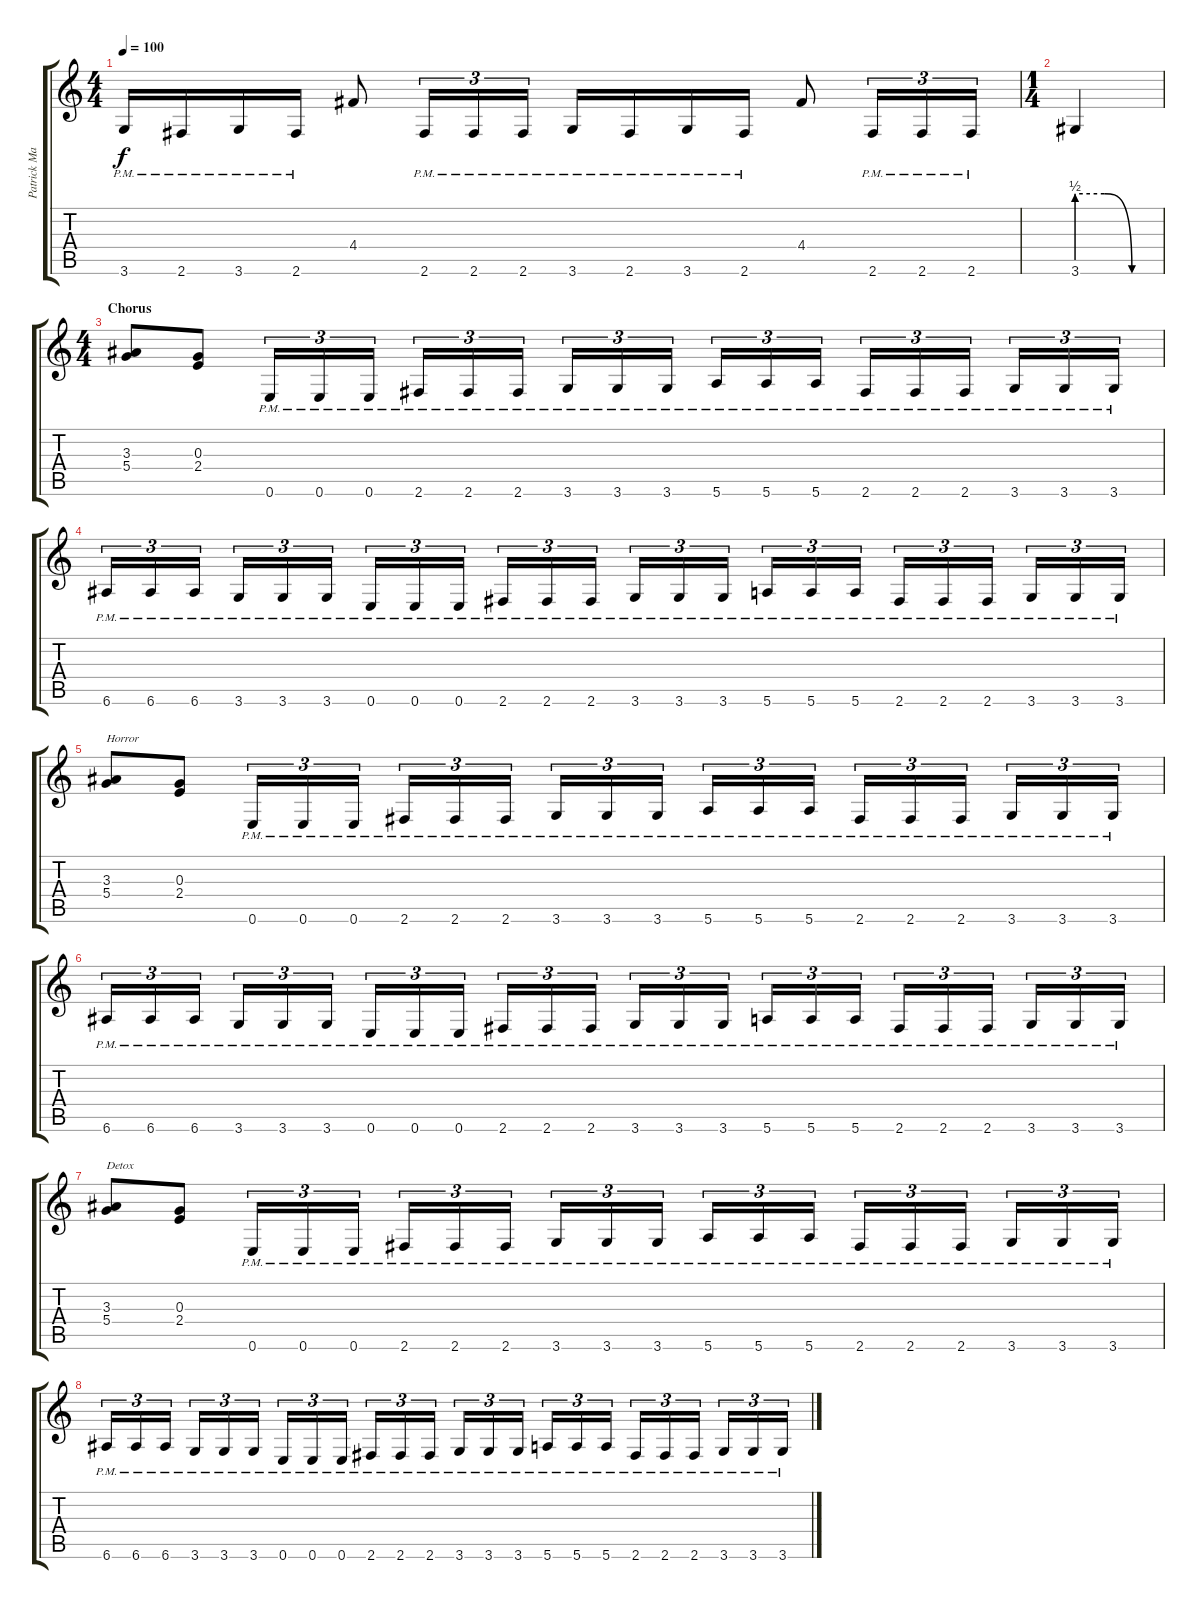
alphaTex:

\track ("Patrick Mameli (lead)" "Patrick Ma") {instrument distortionguitar}
\staff {score tabs}
\tuning (E4 B3 G3 D3 A2 E2) {hide}
\ts (4 4)
\tempo 100
\clef g2
\ks c
3.6{pm}.16{dy f} 2.6{pm}.16 3.6{pm}.16 2.6{pm}.16 4.4.8 2.6{pm}.16{tu (3 2)} 2.6{pm}.16{tu (3 2)} 2.6{pm}.16{tu (3 2)} 3.6{pm}.16 2.6{pm}.16 3.6{pm}.16 2.6{pm}.16 4.4.8 2.6{pm}.16{tu (3 2)} 2.6{pm}.16{tu (3 2)} 2.6{pm}.16{tu (3 2)} |
\ts (1 4)
3.6{be (custom 0 2 20 2 40 0 60 0)}.4 |
\ts (4 4)
\section ("" "Chorus")
(3.3 5.4).8 (0.3 2.4).8 0.6{pm}.16{tu (3 2)} 0.6{pm}.16{tu (3 2)} 0.6{pm}.16{tu (3 2)} 2.6{pm}.16{tu (3 2)} 2.6{pm}.16{tu (3 2)} 2.6{pm}.16{tu (3 2)} 3.6{pm}.16{tu (3 2)} 3.6{pm}.16{tu (3 2)} 3.6{pm}.16{tu (3 2)} 5.6{pm}.16{tu (3 2)} 5.6{pm}.16{tu (3 2)} 5.6{pm}.16{tu (3 2)} 2.6{pm}.16{tu (3 2)} 2.6{pm}.16{tu (3 2)} 2.6{pm}.16{tu (3 2)} 3.6{pm}.16{tu (3 2)} 3.6{pm}.16{tu (3 2)} 3.6{pm}.16{tu (3 2)} |
6.6{pm}.16{tu (3 2)} 6.6{pm}.16{tu (3 2)} 6.6{pm}.16{tu (3 2)} 3.6{pm}.16{tu (3 2)} 3.6{pm}.16{tu (3 2)} 3.6{pm}.16{tu (3 2)} 0.6{pm}.16{tu (3 2)} 0.6{pm}.16{tu (3 2)} 0.6{pm}.16{tu (3 2)} 2.6{pm}.16{tu (3 2)} 2.6{pm}.16{tu (3 2)} 2.6{pm}.16{tu (3 2)} 3.6{pm}.16{tu (3 2)} 3.6{pm}.16{tu (3 2)} 3.6{pm}.16{tu (3 2)} 5.6{pm}.16{tu (3 2)} 5.6{pm}.16{tu (3 2)} 5.6{pm}.16{tu (3 2)} 2.6{pm}.16{tu (3 2)} 2.6{pm}.16{tu (3 2)} 2.6{pm}.16{tu (3 2)} 3.6{pm}.16{tu (3 2)} 3.6{pm}.16{tu (3 2)} 3.6{pm}.16{tu (3 2)} |
(3.3 5.4).8{txt "Horror "} (0.3 2.4).8 0.6{pm}.16{tu (3 2)} 0.6{pm}.16{tu (3 2)} 0.6{pm}.16{tu (3 2)} 2.6{pm}.16{tu (3 2)} 2.6{pm}.16{tu (3 2)} 2.6{pm}.16{tu (3 2)} 3.6{pm}.16{tu (3 2)} 3.6{pm}.16{tu (3 2)} 3.6{pm}.16{tu (3 2)} 5.6{pm}.16{tu (3 2)} 5.6{pm}.16{tu (3 2)} 5.6{pm}.16{tu (3 2)} 2.6{pm}.16{tu (3 2)} 2.6{pm}.16{tu (3 2)} 2.6{pm}.16{tu (3 2)} 3.6{pm}.16{tu (3 2)} 3.6{pm}.16{tu (3 2)} 3.6{pm}.16{tu (3 2)} |
6.6{pm}.16{tu (3 2)} 6.6{pm}.16{tu (3 2)} 6.6{pm}.16{tu (3 2)} 3.6{pm}.16{tu (3 2)} 3.6{pm}.16{tu (3 2)} 3.6{pm}.16{tu (3 2)} 0.6{pm}.16{tu (3 2)} 0.6{pm}.16{tu (3 2)} 0.6{pm}.16{tu (3 2)} 2.6{pm}.16{tu (3 2)} 2.6{pm}.16{tu (3 2)} 2.6{pm}.16{tu (3 2)} 3.6{pm}.16{tu (3 2)} 3.6{pm}.16{tu (3 2)} 3.6{pm}.16{tu (3 2)} 5.6{pm}.16{tu (3 2)} 5.6{pm}.16{tu (3 2)} 5.6{pm}.16{tu (3 2)} 2.6{pm}.16{tu (3 2)} 2.6{pm}.16{tu (3 2)} 2.6{pm}.16{tu (3 2)} 3.6{pm}.16{tu (3 2)} 3.6{pm}.16{tu (3 2)} 3.6{pm}.16{tu (3 2)} |
(3.3 5.4).8{txt "Detox"} (0.3 2.4).8 0.6{pm}.16{tu (3 2)} 0.6{pm}.16{tu (3 2)} 0.6{pm}.16{tu (3 2)} 2.6{pm}.16{tu (3 2)} 2.6{pm}.16{tu (3 2)} 2.6{pm}.16{tu (3 2)} 3.6{pm}.16{tu (3 2)} 3.6{pm}.16{tu (3 2)} 3.6{pm}.16{tu (3 2)} 5.6{pm}.16{tu (3 2)} 5.6{pm}.16{tu (3 2)} 5.6{pm}.16{tu (3 2)} 2.6{pm}.16{tu (3 2)} 2.6{pm}.16{tu (3 2)} 2.6{pm}.16{tu (3 2)} 3.6{pm}.16{tu (3 2)} 3.6{pm}.16{tu (3 2)} 3.6{pm}.16{tu (3 2)} |
6.6{pm}.16{tu (3 2)} 6.6{pm}.16{tu (3 2)} 6.6{pm}.16{tu (3 2)} 3.6{pm}.16{tu (3 2)} 3.6{pm}.16{tu (3 2)} 3.6{pm}.16{tu (3 2)} 0.6{pm}.16{tu (3 2)} 0.6{pm}.16{tu (3 2)} 0.6{pm}.16{tu (3 2)} 2.6{pm}.16{tu (3 2)} 2.6{pm}.16{tu (3 2)} 2.6{pm}.16{tu (3 2)} 3.6{pm}.16{tu (3 2)} 3.6{pm}.16{tu (3 2)} 3.6{pm}.16{tu (3 2)} 5.6{pm}.16{tu (3 2)} 5.6{pm}.16{tu (3 2)} 5.6{pm}.16{tu (3 2)} 2.6{pm}.16{tu (3 2)} 2.6{pm}.16{tu (3 2)} 2.6{pm}.16{tu (3 2)} 3.6{pm}.16{tu (3 2)} 3.6{pm}.16{tu (3 2)} 3.6{pm}.16{tu (3 2)}
